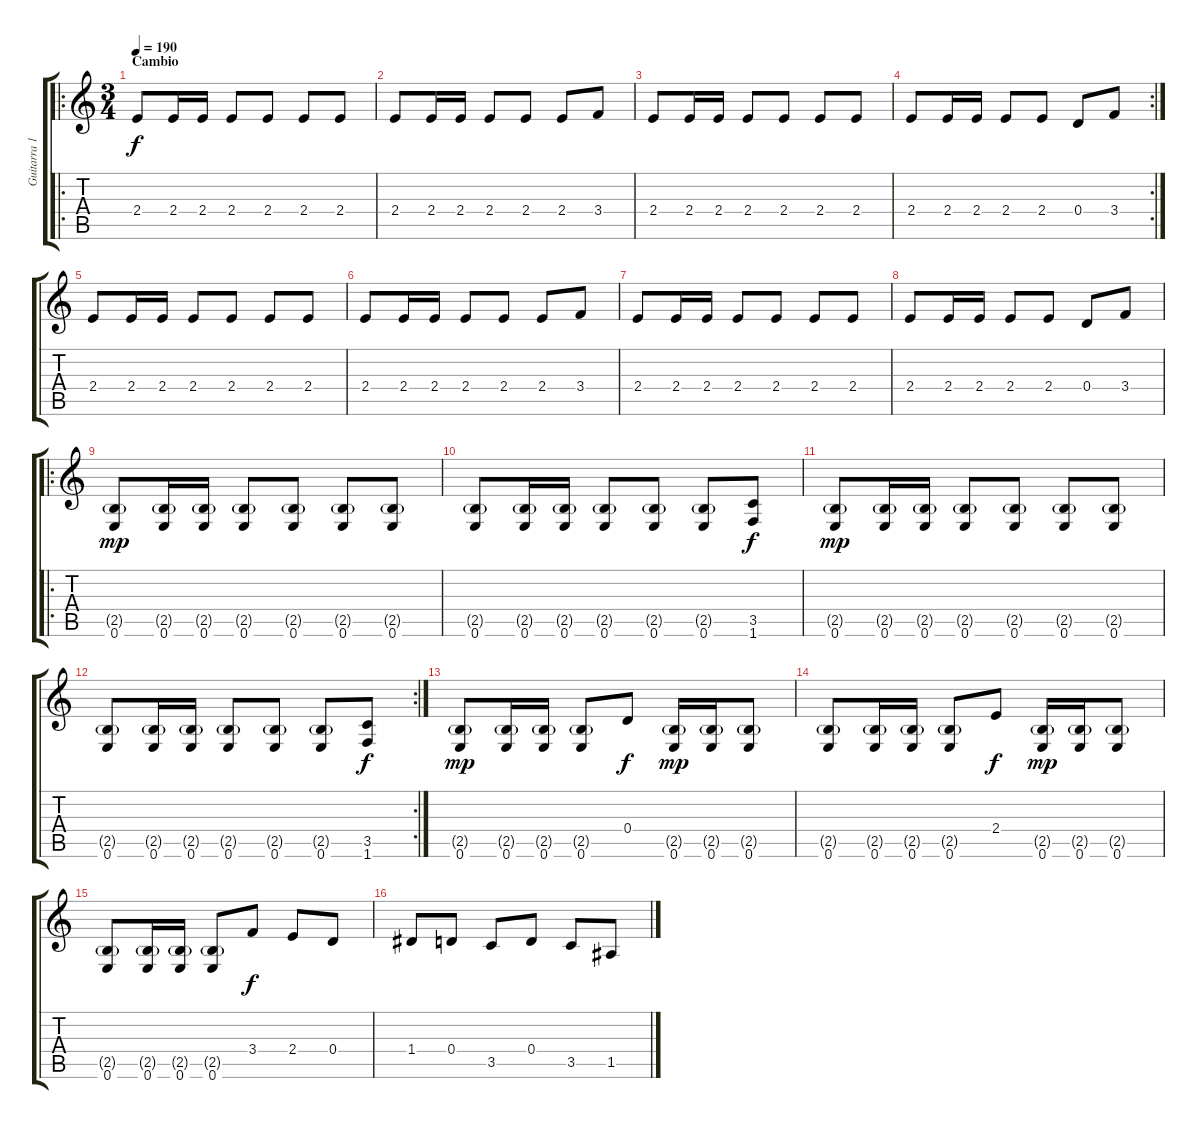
\track ("Guitarra 1" "Guitarra 1") {instrument distortionguitar}
\staff {score tabs}
\tuning (E4 B3 G3 D3 A2 E2) {hide}
\ro
\ts (3 4)
\section ("" "Cambio")
\tempo 190
\clef g2
\ks c
2.4.8{dy f} 2.4.16 2.4.16 2.4.8 2.4.8 2.4.8 2.4.8 |
2.4.8 2.4.16 2.4.16 2.4.8 2.4.8 2.4.8 3.4.8 |
2.4.8 2.4.16 2.4.16 2.4.8 2.4.8 2.4.8 2.4.8 |
\rc 2
2.4.8 2.4.16 2.4.16 2.4.8 2.4.8 0.4.8 3.4.8 |
2.4.8 2.4.16 2.4.16 2.4.8 2.4.8 2.4.8 2.4.8 |
2.4.8 2.4.16 2.4.16 2.4.8 2.4.8 2.4.8 3.4.8 |
2.4.8 2.4.16 2.4.16 2.4.8 2.4.8 2.4.8 2.4.8 |
2.4.8 2.4.16 2.4.16 2.4.8 2.4.8 0.4.8 3.4.8 |
\ro
(2.5{g} 0.6).8{dy mp} (2.5{g} 0.6).16 (2.5{g} 0.6).16 (2.5{g} 0.6).8 (2.5{g} 0.6).8 (2.5{g} 0.6).8 (2.5{g} 0.6).8 |
(2.5{g} 0.6).8 (2.5{g} 0.6).16 (2.5{g} 0.6).16 (2.5{g} 0.6).8 (2.5{g} 0.6).8 (2.5{g} 0.6).8 (3.5 1.6).8{dy f} |
(2.5{g} 0.6).8{dy mp} (2.5{g} 0.6).16 (2.5{g} 0.6).16 (2.5{g} 0.6).8 (2.5{g} 0.6).8 (2.5{g} 0.6).8 (2.5{g} 0.6).8 |
\rc 2
(2.5{g} 0.6).8 (2.5{g} 0.6).16 (2.5{g} 0.6).16 (2.5{g} 0.6).8 (2.5{g} 0.6).8 (2.5{g} 0.6).8 (3.5 1.6).8{dy f} |
(2.5{g} 0.6).8{dy mp} (2.5{g} 0.6).16 (2.5{g} 0.6).16 (2.5{g} 0.6).8 0.4.8{dy f} (2.5{g} 0.6).16{dy mp} (2.5{g} 0.6).16 (2.5{g} 0.6).8 |
(2.5{g} 0.6).8 (2.5{g} 0.6).16 (2.5{g} 0.6).16 (2.5{g} 0.6).8 2.4.8{dy f} (2.5{g} 0.6).16{dy mp} (2.5{g} 0.6).16 (2.5{g} 0.6).8 |
(2.5{g} 0.6).8 (2.5{g} 0.6).16 (2.5{g} 0.6).16 (2.5{g} 0.6).8 3.4.8{dy f} 2.4.8 0.4.8 |
1.4.8 0.4.8 3.5.8 0.4.8 3.5.8 1.5.8
